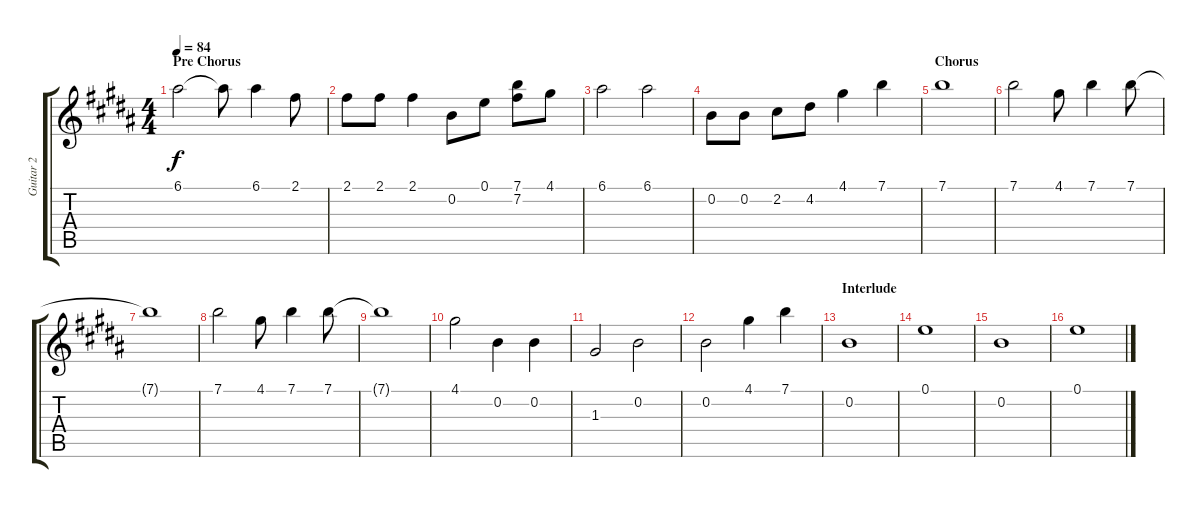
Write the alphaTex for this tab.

\track ("Guitar 2" "Guitar 2") {instrument overdrivenguitar}
\staff {score tabs}
\tuning (E4 B3 G3 D3 A2 E2) {hide}
\ts (4 4)
\section ("" "Pre Chorus")
\tempo 84
\clef g2
\ks b
6.1.2{dy f} 6.1{t}.8 6.1.4 2.1.8 |
2.1.8 2.1.8 2.1.4 0.2.8 0.1.8 (7.1 7.2).8 4.1.8 |
6.1.2 6.1.2 |
0.2.8 0.2.8 2.2.8 4.2.8 4.1.4 7.1.4 |
\section ("" "Chorus")
7.1.1 |
7.1.2 4.1.8 7.1.4 7.1.8 |
7.1{t}.1 |
7.1.2 4.1.8 7.1.4 7.1.8 |
7.1{t}.1 |
4.1.2 0.2.4 0.2.4 |
1.3.2 0.2.2 |
0.2.2 4.1.4 7.1.4 |
\section ("" "Interlude")
0.2.1 |
0.1.1 |
0.2.1 |
0.1.1
